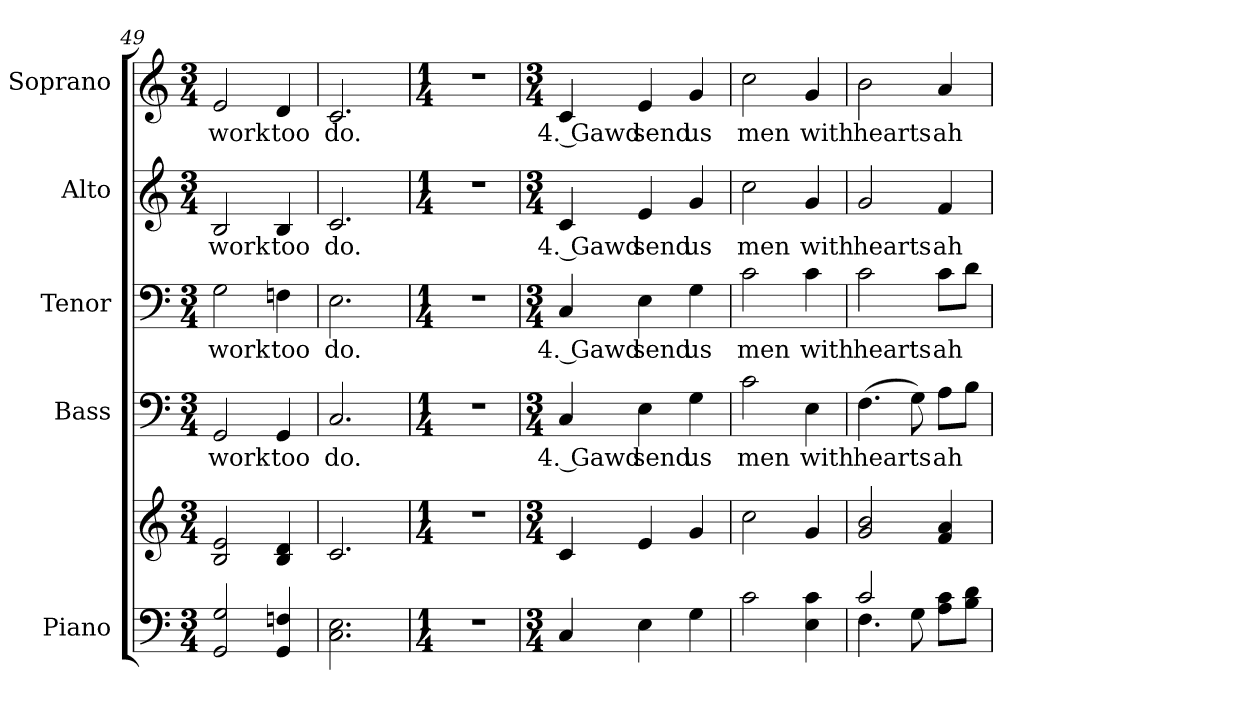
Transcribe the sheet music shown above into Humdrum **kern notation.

**kern	**kern	**kern	**text	**kern	**text	**kern	**text	**kern	**text
*part5	*part5	*part4	*part4	*part3	*part3	*part2	*part2	*part1	*part1
*staff6	*staff5	*staff4	*staff4	*staff3	*staff3	*staff2	*staff2	*staff1	*staff1
*I"Piano	*	*I"Bass	*	*I"Tenor	*	*I"Alto	*	*I"Soprano	*
*I'Pno.	*	*I'B.	*	*I'T.	*	*I'A.	*	*I'S.	*
*clefF4	*clefG2	*clefF4	*	*clefF4	*	*clefG2	*	*clefG2	*
*k[]	*k[]	*k[]	*	*k[]	*	*k[]	*	*k[]	*
*C:	*C:	*C:	*	*C:	*	*C:	*	*C:	*
*M3/4	*M3/4	*M3/4	*	*M3/4	*	*M3/4	*	*M3/4	*
=49	=49	=49	=49	=49	=49	=49	=49	=49	=49
!	!	!	!LO:LY:b:color=#000000	!	!	!	!	!	!
!	!	!	!	!	!LO:LY:b:color=#000000	!	!	!	!
!	!	!	!	!	!	!	!LO:LY:b:color=#000000	!	!
!	!	!	!	!	!	!	!	!	!LO:LY:b:color=#000000
2GGi/ 2Gi	2Bi/ 2ei	2GGi/	work	2Gi\	work	2Bi/	work	2ei/	work
!	!	!	!LO:LY:b:color=#000000	!	!	!	!	!	!
!	!	!	!	!	!LO:LY:b:color=#000000	!	!	!	!
!	!	!	!	!	!	!	!LO:LY:b:color=#000000	!	!
!	!	!	!	!	!	!	!	!	!LO:LY:b:color=#000000
4GGi/ 4Fni	4Bi/ 4di	4GGi/	too	4Fni\	too	4Bi/	too	4di/	too
!!LO:PB:g=z
=50	=50	=50	=50	=50	=50	=50	=50	=50	=50
!	!	!	!LO:LY:b:color=#000000	!	!	!	!	!	!
!	!	!	!	!	!LO:LY:b:color=#000000	!	!	!	!
!	!	!	!	!	!	!	!LO:LY:b:color=#000000	!	!
!	!	!	!	!	!	!	!	!	!LO:LY:b:color=#000000
2.Ci\ 2.Ei	2.ci/	2.Ci/	do.	2.Ei\	do.	2.ci/	do.	2.ci/	do.
=51	=51	=51	=51	=51	=51	=51	=51	=51	=51
*M1/4	*M1/4	*M1/4	*	*M1/4	*	*M1/4	*	*M1/4	*
!LO:N:vis=1	!LO:N:vis=1	!LO:N:vis=1	!	!LO:N:vis=1	!	!LO:N:vis=1	!	!LO:N:vis=1	!
4r	4r	4r	.	4r	.	4r	.	4r	.
=52	=52	=52	=52	=52	=52	=52	=52	=52	=52
*M3/4	*M3/4	*M3/4	*	*M3/4	*	*M3/4	*	*M3/4	*
!	!	!	!LO:LY:b:color=#000000	!	!	!	!	!	!
!	!	!	!	!	!LO:LY:b:color=#000000	!	!	!	!
!	!	!	!	!	!	!	!LO:LY:b:color=#000000	!	!
!	!	!	!	!	!	!	!	!	!LO:LY:b:color=#000000
4Ci/	4ci/	4Ci/	4. Gawd	4Ci/	4. Gawd	4ci/	4. Gawd	4ci/	4. Gawd
!	!	!	!LO:LY:b:color=#000000	!	!	!	!	!	!
!	!	!	!	!	!LO:LY:b:color=#000000	!	!	!	!
!	!	!	!	!	!	!	!LO:LY:b:color=#000000	!	!
!	!	!	!	!	!	!	!	!	!LO:LY:b:color=#000000
4Ei\	4ei/	4Ei\	send	4Ei\	send	4ei/	send	4ei/	send
!	!	!	!LO:LY:b:color=#000000	!	!	!	!	!	!
!	!	!	!	!	!LO:LY:b:color=#000000	!	!	!	!
!	!	!	!	!	!	!	!LO:LY:b:color=#000000	!	!
!	!	!	!	!	!	!	!	!	!LO:LY:b:color=#000000
4Gi\	4gi/	4Gi\	us	4Gi\	us	4gi/	us	4gi/	us
!!LO:PB:g=z
=53	=53	=53	=53	=53	=53	=53	=53	=53	=53
!	!	!	!LO:LY:b:color=#000000	!	!	!	!	!	!
!	!	!	!	!	!LO:LY:b:color=#000000	!	!	!	!
!	!	!	!	!	!	!	!LO:LY:b:color=#000000	!	!
!	!	!	!	!	!	!	!	!	!LO:LY:b:color=#000000
2ci\	2cci\	2ci\	men	2ci\	men	2cci\	men	2cci\	men
!	!	!	!LO:LY:b:color=#000000	!	!	!	!	!	!
!	!	!	!	!	!LO:LY:b:color=#000000	!	!	!	!
!	!	!	!	!	!	!	!LO:LY:b:color=#000000	!	!
!	!	!	!	!	!	!	!	!	!LO:LY:b:color=#000000
4Ei\ 4ci	4gi/	4Ei\	with	4ci\	with	4gi/	with	4gi/	with
=54	=54	=54	=54	=54	=54	=54	=54	=54	=54
*^	*	*	*	*	*	*	*	*	*
!	!	!	!	!LO:LY:b:color=#000000	!	!	!	!	!	!
!	!	!	!	!	!	!LO:LY:b:color=#000000	!	!	!	!
!	!	!	!	!	!	!	!	!LO:LY:b:color=#000000	!	!
!	!	!	!	!	!	!	!	!	!	!LO:LY:b:color=#000000
2ci/	4.Fi\	2gi/ 2bi	(4.Fi\	hearts	2ci\	hearts	2gi/	hearts	2bi\	hearts
.	8Gi\	.	8Gi\)	.	.	.	.	.	.	.
!	!	!	!	!LO:LY:b:color=#000000	!	!	!	!	!	!
!	!	!	!	!	!	!LO:LY:b:color=#000000	!	!	!	!
!	!	!	!	!	!	!	!	!LO:LY:b:color=#000000	!	!
!	!	!	!	!	!	!	!	!	!	!LO:LY:b:color=#000000
8Ai\ 8ciL	4ryy	4fi/ 4ai	8Ai\L	ah	8ci\L	ah	4fi/	ah	4ai/	ah
8Bi\ 8diJ	.	.	8Bi\J	.	8di\J	.	.	.	.	.
*v	*v	*	*	*	*	*	*	*	*	*
=	=	=	=	=	=	=	=	=	=
*-	*-	*-	*-	*-	*-	*-	*-	*-	*-
